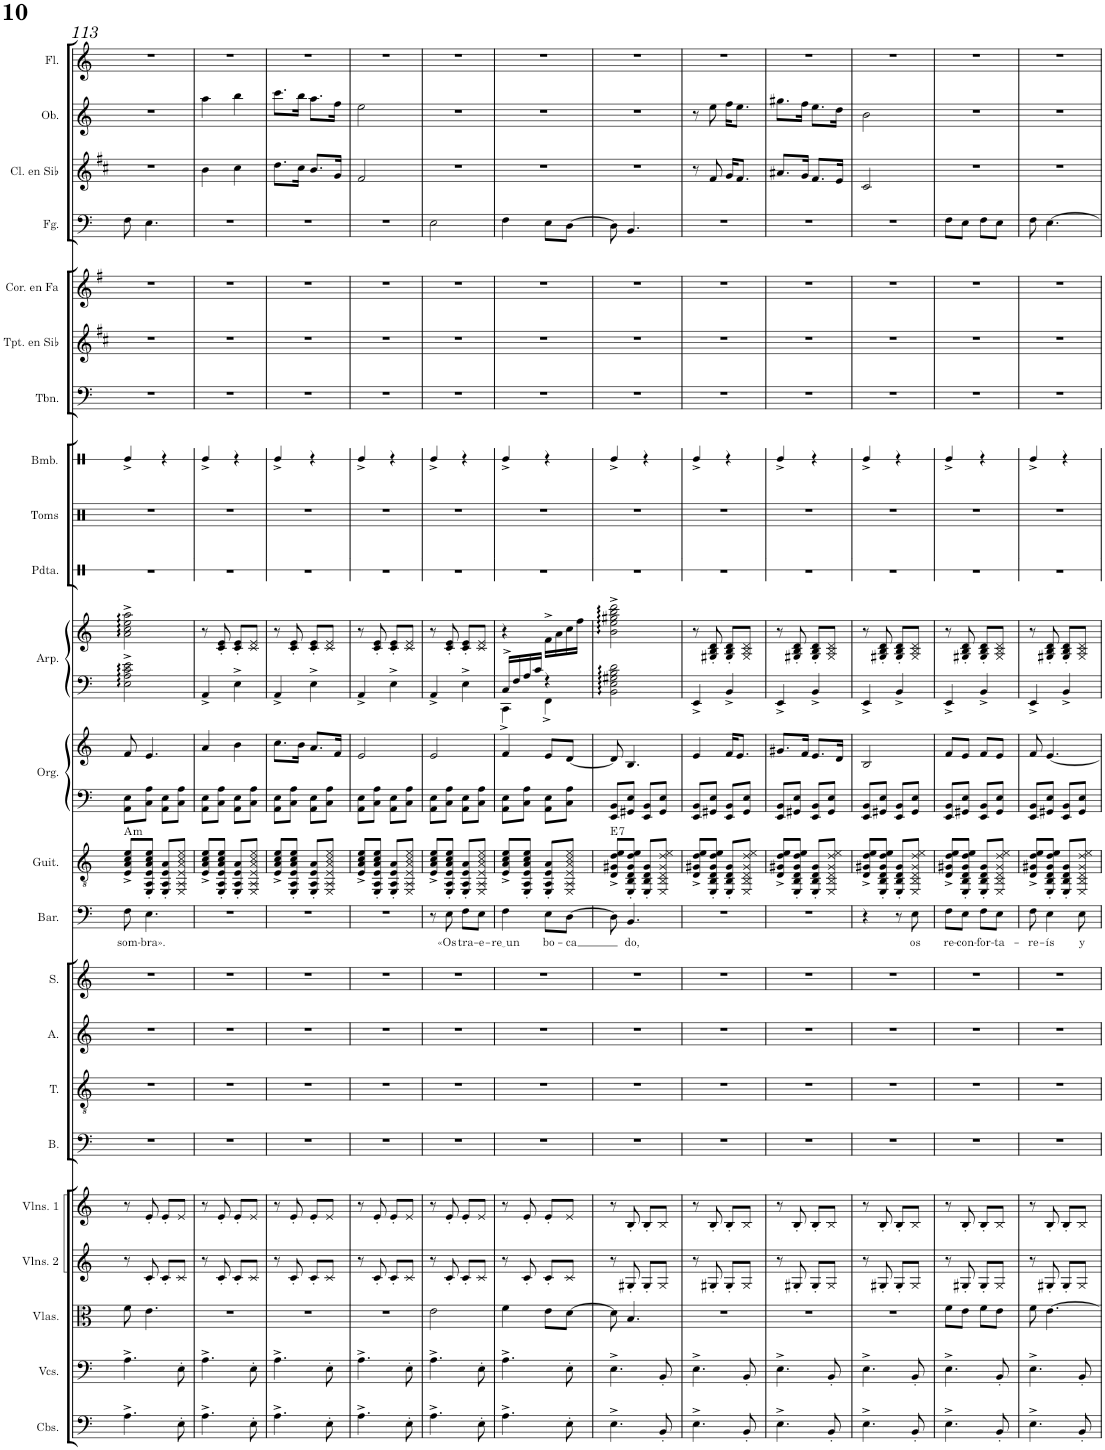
**kern	**kern	**kern	**kern	**kern	**kern	**kern	**kern	**kern	**kern	**text	**kern	**harte	**kern	**kern	**kern	**kern	**kern	**kern	**kern	**kern	**kern	**kern	**kern	**kern	**kern	**kern
*part23	*part22	*part21	*part20	*part19	*part18	*part17	*part16	*part15	*part14	*part14	*part13	*part13	*part12	*part12	*part11	*part11	*part10	*part9	*part8	*part7	*part6	*part5	*part4	*part3	*part2	*part1
*staff25	*staff24	*staff23	*staff22	*staff21	*staff20	*staff19	*staff18	*staff17	*staff16	*staff16	*staff15	*	*staff14	*staff13	*staff12	*staff11	*staff10	*staff9	*staff8	*staff7	*staff6	*staff5	*staff4	*staff3	*staff2	*staff1
*I"Contrabajos	*I"Violonchelos	*I"Violas	*I"Violines 2	*I"Violines 1	*I"Bajo	*I"Tenor	*I"Alto	*I"Soprano	*I"Barítono	*	*I"Guitarra clásica	*	*I"Órgano	*	*I"Arpa	*	*I"Pandereta	*I"Toms	*I"Bombo	*I"Trombón	*I"Trompeta en Sib	*I"Trompa en Fa	*I"Fagot	*I"Clarinete en Sib	*I"Oboe	*I"Flauta
*I'Cbs.	*I'Vcs.	*I'Vlas.	*I'Vlns. 2	*I'Vlns. 1	*I'B.	*I'T.	*I'A.	*I'S.	*I'Bar.	*	*I'Guit.	*	*	*	*I'Arp.	*	*I'Pdta.	*I'Toms	*I'Bmb.	*I'Tbn.	*I'Tpt. en Sib	*	*I'Fg.	*I'Cl. en Sib	*I'Ob.	*I'Fl.
!!LO:PB:g=z
*clefF4	*clefF4	*clefC3	*clefG2	*clefG2	*clefF4	*clefGv2	*clefG2	*clefG2	*clefF4	*	*clefGv2	*	*clefF4	*clefG2	*clefF4	*clefG2	*clefX	*clefX	*clefX	*clefF4	*clefG2	*clefG2	*clefF4	*clefG2	*clefG2	*clefG2
*Trd7c12	*	*	*	*	*	*	*	*	*	*	*	*	*	*	*	*	*	*	*	*	*Trd1c2	*Trd4c7	*	*Trd1c2	*	*
*k[]	*k[]	*k[]	*k[]	*k[]	*k[]	*k[]	*k[]	*k[]	*k[]	*	*k[]	*	*k[]	*k[]	*k[]	*k[]	*k[]	*k[]	*k[]	*k[]	*k[f#c#]	*k[f#]	*k[]	*k[f#c#]	*k[]	*k[]
*M2/4	*M2/4	*M2/4	*M2/4	*M2/4	*M2/4	*M2/4	*M2/4	*M2/4	*M2/4	*	*M2/4	*	*M2/4	*M2/4	*M2/4	*M2/4	*M2/4	*M2/4	*M2/4	*M2/4	*M2/4	*M2/4	*M2/4	*M2/4	*M2/4	*M2/4
=113	=113	=113	=113	=113	=113	=113	=113	=113	=113	=113	=113	=113	=113	=113	=113	=113	=113	=113	=113	=113	=113	=113	=113	=113	=113	=113
!	!	!	!	!	!	!	!	!	!	!LO:LY:b	!	!LO:H:kt=m	!	!	!	!	!	!	!	!	!	!	!	!	!	!
4.A^\	4.A^\	8f\	8r	8r	2r	2r	2r	2r	8F\	som-	8E/^ 8A/^ 8c/^ 8e/^L	A:min	8AA\ 8E\L	8f/	2E\^ 2A\^ 2c\^ 2e\^	2a\^ 2cc\^ 2ee\^ 2aa\^	2r	2r	4Re^/	2r	2r	2r	8F\	2r	2r	2r
!	!	!	!	!	!	!	!	!	!	!LO:LY:b	!	!	!	!	!	!	!	!	!	!	!	!	!	!	!	!
.	.	4.e\	8c'/	8e'/	.	.	.	.	4.E\	-bra».	8EE/' 8AA/' 8E/' 8A/' 8c/' 8e/'J	.	8C\ 8A\J	4.e/	.	.	.	.	.	.	.	.	4.E\	.	.	.
.	.	.	8c'/L	8e'/L	.	.	.	.	.	.	8EE/' 8AA/' 8E/' 8A/'L	.	8AA\ 8E\L	.	.	.	.	.	4r	.	.	.	.	.	.	.
8E'\	8E'\	.	8c/J	8e/J	.	.	.	.	.	.	8EE/ 8AA/ 8E/ 8A/ 8c/ 8e/J	.	8C\ 8A\J	.	.	.	.	.	.	.	.	.	.	.	.	.
=114	=114	=114	=114	=114	=114	=114	=114	=114	=114	=114	=114	=114	=114	=114	=114	=114	=114	=114	=114	=114	=114	=114	=114	=114	=114	=114
4.A^\	4.A^\	2r	8r	8r	2r	2r	2r	2r	2r	.	8E/^ 8A/^ 8c/^ 8e/^L	.	8AA\ 8E\L	4a/	4AA^/	8r	2r	2r	4Re^/	2r	2r	2r	2r	4b\	4aa\	2r
.	.	.	8c'/	8e'/	.	.	.	.	.	.	8EE/' 8AA/' 8E/' 8A/' 8c/' 8e/'J	.	8C\ 8A\J	.	.	8c/' 8e/'	.	.	.	.	.	.	.	.	.	.
.	.	.	8c'/L	8e'/L	.	.	.	.	.	.	8EE/' 8AA/' 8E/' 8A/'L	.	8AA\ 8E\L	4b\	4E^\	8c/' 8e/'L	.	.	4r	.	.	.	.	4cc#\	4bb\	.
8E'\	8E'\	.	8c/J	8e/J	.	.	.	.	.	.	8EE/ 8AA/ 8E/ 8A/ 8c/ 8e/J	.	8C\ 8A\J	.	.	8c/ 8e/J	.	.	.	.	.	.	.	.	.	.
=115	=115	=115	=115	=115	=115	=115	=115	=115	=115	=115	=115	=115	=115	=115	=115	=115	=115	=115	=115	=115	=115	=115	=115	=115	=115	=115
4.A^\	4.A^\	2r	8r	8r	2r	2r	2r	2r	2r	.	8E/^ 8A/^ 8c/^ 8e/^L	.	8AA\ 8E\L	8.cc\L	4AA^/	8r	2r	2r	4Re^/	2r	2r	2r	2r	8.dd\L	8.ccc\L	2r
.	.	.	8c'/	8e'/	.	.	.	.	.	.	8EE/' 8AA/' 8E/' 8A/' 8c/' 8e/'J	.	8C\ 8A\J	.	.	8c/' 8e/'	.	.	.	.	.	.	.	.	.	.
.	.	.	.	.	.	.	.	.	.	.	.	.	.	16b\Jk	.	.	.	.	.	.	.	.	.	16cc#\Jk	16bb\Jk	.
.	.	.	8c'/L	8e'/L	.	.	.	.	.	.	8EE/' 8AA/' 8E/' 8A/'L	.	8AA\ 8E\L	8.a/L	4E^\	8c/' 8e/'L	.	.	4r	.	.	.	.	8.b/L	8.aa\L	.
8E'\	8E'\	.	8c/J	8e/J	.	.	.	.	.	.	8EE/ 8AA/ 8E/ 8A/ 8c/ 8e/J	.	8C\ 8A\J	.	.	8c/ 8e/J	.	.	.	.	.	.	.	.	.	.
.	.	.	.	.	.	.	.	.	.	.	.	.	.	16f/Jk	.	.	.	.	.	.	.	.	.	16g/Jk	16ff\Jk	.
=116	=116	=116	=116	=116	=116	=116	=116	=116	=116	=116	=116	=116	=116	=116	=116	=116	=116	=116	=116	=116	=116	=116	=116	=116	=116	=116
4.A^\	4.A^\	2r	8r	8r	2r	2r	2r	2r	2r	.	8E/^ 8A/^ 8c/^ 8e/^L	.	8AA\ 8E\L	2e/	4AA^/	8r	2r	2r	4Re^/	2r	2r	2r	2r	2f#/	2ee\	2r
.	.	.	8c'/	8e'/	.	.	.	.	.	.	8EE/' 8AA/' 8E/' 8A/' 8c/' 8e/'J	.	8C\ 8A\J	.	.	8c/' 8e/'	.	.	.	.	.	.	.	.	.	.
.	.	.	8c'/L	8e'/L	.	.	.	.	.	.	8EE/' 8AA/' 8E/' 8A/'L	.	8AA\ 8E\L	.	4E^\	8c/' 8e/'L	.	.	4r	.	.	.	.	.	.	.
8E'\	8E'\	.	8c/J	8e/J	.	.	.	.	.	.	8EE/ 8AA/ 8E/ 8A/ 8c/ 8e/J	.	8C\ 8A\J	.	.	8c/ 8e/J	.	.	.	.	.	.	.	.	.	.
=117	=117	=117	=117	=117	=117	=117	=117	=117	=117	=117	=117	=117	=117	=117	=117	=117	=117	=117	=117	=117	=117	=117	=117	=117	=117	=117
4.A^\	4.A^\	2e\	8r	8r	2r	2r	2r	2r	8r	.	8E/^ 8A/^ 8c/^ 8e/^L	.	8AA\ 8E\L	2e/	4AA^/	8r	2r	2r	4Re^/	2r	2r	2r	2E\	2r	2r	2r
!	!	!	!	!	!	!	!	!	!	!LO:LY:b	!	!	!	!	!	!	!	!	!	!	!	!	!	!	!	!
.	.	.	8c'/	8e'/	.	.	.	.	8E\	«Os	8EE/' 8AA/' 8E/' 8A/' 8c/' 8e/'J	.	8C\ 8A\J	.	.	8c/' 8e/'	.	.	.	.	.	.	.	.	.	.
!	!	!	!	!	!	!	!	!	!	!LO:LY:b	!	!	!	!	!	!	!	!	!	!	!	!	!	!	!	!
.	.	.	8c'/L	8e'/L	.	.	.	.	8F\L	tra-	8EE/' 8AA/' 8E/' 8A/'L	.	8AA\ 8E\L	.	4E^\	8c/' 8e/'L	.	.	4r	.	.	.	.	.	.	.
!	!	!	!	!	!	!	!	!	!	!LO:LY:b	!	!	!	!	!	!	!	!	!	!	!	!	!	!	!	!
8E'\	8E'\	.	8c/J	8e/J	.	.	.	.	8E\J	-e-	8EE/ 8AA/ 8E/ 8A/ 8c/ 8e/J	.	8C\ 8A\J	.	.	8c/ 8e/J	.	.	.	.	.	.	.	.	.	.
=118	=118	=118	=118	=118	=118	=118	=118	=118	=118	=118	=118	=118	=118	=118	=118	=118	=118	=118	=118	=118	=118	=118	=118	=118	=118	=118
!	!	!	!	!	!	!	!	!	!	!LO:LY:b	!	!	!	!	!	!	!	!	!	!	!	!	!	!	!	!
*	*	*	*	*	*	*	*	*	*	*	*	*	*	*	*^	*	*	*	*	*	*	*	*	*	*	*
4.A^\	4.A^\	4f\	8r	8r	2r	2r	2r	2r	4F\	re un	8E/^ 8A/^ 8c/^ 8e/^L	.	8AA\ 8E\L	4f/	16C^/LL	4CC^\	4r	2r	2r	4Re^/	2r	2r	2r	4F\	2r	2r	2r
.	.	.	.	.	.	.	.	.	.	.	.	.	.	.	16F/	.	.	.	.	.	.	.	.	.	.	.	.
.	.	.	8c'/	8e'/	.	.	.	.	.	.	8EE/' 8AA/' 8E/' 8A/' 8c/' 8e/'J	.	8C\ 8A\J	.	16A/	.	.	.	.	.	.	.	.	.	.	.	.
.	.	.	.	.	.	.	.	.	.	.	.	.	.	.	16c/JJ	.	.	.	.	.	.	.	.	.	.	.	.
!	!	!	!	!	!	!	!	!	!	!LO:LY:b	!	!	!	!	!	!	!	!	!	!	!	!	!	!	!	!	!
.	.	8e\L	8c'/L	8e'/L	.	.	.	.	8E\L	bo-	8EE/' 8AA/' 8E/' 8A/'L	.	8AA\ 8E\L	8e/L	4r	4FF^\	16f^\LL	.	.	4r	.	.	.	8E\L	.	.	.
.	.	.	.	.	.	.	.	.	.	.	.	.	.	.	.	.	16a\	.	.	.	.	.	.	.	.	.	.
!	!	!	!	!	!	!	!	!	!	!LO:LY:b	!	!	!	!	!	!	!	!	!	!	!	!	!	!	!	!	!
8E'\	8E'\	[8d\J	8c/J	8e/J	.	.	.	.	[8D\J	-ca	8EE/ 8AA/ 8E/ 8A/ 8c/ 8e/J	.	8C\ 8A\J	[8d/J	.	.	16cc\	.	.	.	.	.	.	[8D\J	.	.	.
.	.	.	.	.	.	.	.	.	.	.	.	.	.	.	.	.	16ff\JJ	.	.	.	.	.	.	.	.	.	.
*	*	*	*	*	*	*	*	*	*	*	*	*	*	*	*v	*v	*	*	*	*	*	*	*	*	*	*	*
=119	=119	=119	=119	=119	=119	=119	=119	=119	=119	=119	=119	=119	=119	=119	=119	=119	=119	=119	=119	=119	=119	=119	=119	=119	=119	=119
!	!	!	!	!	!	!	!	!	!	!	!	!LO:H:kt=7	!	!	!	!	!	!	!	!	!	!	!	!	!	!
4.E^\	4.E^\	8d\]	8r	8r	2r	2r	2r	2r	8D\]	.	8D/^ 8G#X/^ 8d/^ 8e/^L	E:7	8EE/ 8BB/L	8d/]	2BB\ 2E\ 2G#X\ 2B\ 2d\	2b\^ 2ee\^ 2gg#X\^ 2bb\^ 2ddd\^	2r	2r	4Re^/	2r	2r	2r	8D\]	2r	2r	2r
!	!	!	!	!	!	!	!	!	!	!LO:LY:b	!	!	!	!	!	!	!	!	!	!	!	!	!	!	!	!
.	.	4.B/	8G#X'/	8B'/	.	.	.	.	4.BB/	do,	8EE/' 8BB/' 8D/' 8G#/' 8d/' 8e/'J	.	8GG#X/ 8E/J	4.B/	.	.	.	.	.	.	.	.	4.BB/	.	.	.
.	.	.	8G#'/L	8B'/L	.	.	.	.	.	.	8EE/' 8BB/' 8D/' 8G#/'L	.	8EE/ 8BB/L	.	.	.	.	.	4r	.	.	.	.	.	.	.
8BB'/	8BB'/	.	8G#/J	8B/J	.	.	.	.	.	.	8EE/ 8BB/ 8D/ 8G#/ 8d/ 8e/J	.	8GG#/ 8E/J	.	.	.	.	.	.	.	.	.	.	.	.	.
=120	=120	=120	=120	=120	=120	=120	=120	=120	=120	=120	=120	=120	=120	=120	=120	=120	=120	=120	=120	=120	=120	=120	=120	=120	=120	=120
4.E^\	4.E^\	2r	8r	8r	2r	2r	2r	2r	2r	.	8D/^ 8G#X/^ 8d/^ 8e/^L	.	8EE/ 8BB/L	4e/	4EE^/	8r	2r	2r	4Re^/	2r	2r	2r	2r	8r	8r	2r
.	.	.	8G#X'/	8B'/	.	.	.	.	.	.	8EE/' 8BB/' 8D/' 8G#/' 8d/' 8e/'J	.	8GG#X/ 8E/J	.	.	8G#X/' 8B/' 8d/'	.	.	.	.	.	.	.	8f#/	8ee\	.
.	.	.	8G#'/L	8B'/L	.	.	.	.	.	.	8EE/' 8BB/' 8D/' 8G#/'L	.	8EE/ 8BB/L	16f/KL	4BB^/	8G#/' 8B/' 8d/'L	.	.	4r	.	.	.	.	16g/KL	16ff\KL	.
.	.	.	.	.	.	.	.	.	.	.	.	.	.	8.e/J	.	.	.	.	.	.	.	.	.	8.f#/J	8.ee\J	.
8BB'/	8BB'/	.	8G#/J	8B/J	.	.	.	.	.	.	8EE/ 8BB/ 8D/ 8G#/ 8d/ 8e/J	.	8GG#/ 8E/J	.	.	8G#/ 8B/ 8d/J	.	.	.	.	.	.	.	.	.	.
=121	=121	=121	=121	=121	=121	=121	=121	=121	=121	=121	=121	=121	=121	=121	=121	=121	=121	=121	=121	=121	=121	=121	=121	=121	=121	=121
4.E^\	4.E^\	2r	8r	8r	2r	2r	2r	2r	2r	.	8D/^ 8G#X/^ 8d/^ 8e/^L	.	8EE/ 8BB/L	8.g#X/L	4EE^/	8r	2r	2r	4Re^/	2r	2r	2r	2r	8.a#X/L	8.gg#X\L	2r
.	.	.	8G#X'/	8B'/	.	.	.	.	.	.	8EE/' 8BB/' 8D/' 8G#/' 8d/' 8e/'J	.	8GG#X/ 8E/J	.	.	8G#X/' 8B/' 8d/'	.	.	.	.	.	.	.	.	.	.
.	.	.	.	.	.	.	.	.	.	.	.	.	.	16f/Jk	.	.	.	.	.	.	.	.	.	16g/Jk	16ff\Jk	.
.	.	.	8G#'/L	8B'/L	.	.	.	.	.	.	8EE/' 8BB/' 8D/' 8G#/'L	.	8EE/ 8BB/L	8.e/L	4BB^/	8G#/' 8B/' 8d/'L	.	.	4r	.	.	.	.	8.f#/L	8.ee\L	.
8BB'/	8BB'/	.	8G#/J	8B/J	.	.	.	.	.	.	8EE/ 8BB/ 8D/ 8G#/ 8d/ 8e/J	.	8GG#/ 8E/J	.	.	8G#/ 8B/ 8d/J	.	.	.	.	.	.	.	.	.	.
.	.	.	.	.	.	.	.	.	.	.	.	.	.	16d/Jk	.	.	.	.	.	.	.	.	.	16e/Jk	16dd\Jk	.
=122	=122	=122	=122	=122	=122	=122	=122	=122	=122	=122	=122	=122	=122	=122	=122	=122	=122	=122	=122	=122	=122	=122	=122	=122	=122	=122
4.E^\	4.E^\	2r	8r	8r	2r	2r	2r	2r	4r	.	8D/^ 8G#X/^ 8d/^ 8e/^L	.	8EE/ 8BB/L	2B/	4EE^/	8r	2r	2r	4Re^/	2r	2r	2r	2r	2c#/	2b\	2r
.	.	.	8G#X'/	8B'/	.	.	.	.	.	.	8EE/' 8BB/' 8D/' 8G#/' 8d/' 8e/'J	.	8GG#X/ 8E/J	.	.	8G#X/' 8B/' 8d/'	.	.	.	.	.	.	.	.	.	.
.	.	.	8G#'/L	8B'/L	.	.	.	.	8r	.	8EE/' 8BB/' 8D/' 8G#/'L	.	8EE/ 8BB/L	.	4BB^/	8G#/' 8B/' 8d/'L	.	.	4r	.	.	.	.	.	.	.
!	!	!	!	!	!	!	!	!	!	!LO:LY:b	!	!	!	!	!	!	!	!	!	!	!	!	!	!	!	!
8BB'/	8BB'/	.	8G#/J	8B/J	.	.	.	.	8E\	os	8EE/ 8BB/ 8D/ 8G#/ 8d/ 8e/J	.	8GG#/ 8E/J	.	.	8G#/ 8B/ 8d/J	.	.	.	.	.	.	.	.	.	.
=123	=123	=123	=123	=123	=123	=123	=123	=123	=123	=123	=123	=123	=123	=123	=123	=123	=123	=123	=123	=123	=123	=123	=123	=123	=123	=123
!	!	!	!	!	!	!	!	!	!	!LO:LY:b	!	!	!	!	!	!	!	!	!	!	!	!	!	!	!	!
4.E^\	4.E^\	8f\L	8r	8r	2r	2r	2r	2r	8F\L	re-	8D/^ 8G#X/^ 8d/^ 8e/^L	.	8EE/ 8BB/L	8f/L	4EE^/	8r	2r	2r	4Re^/	2r	2r	2r	8F\L	2r	2r	2r
!	!	!	!	!	!	!	!	!	!	!LO:LY:b	!	!	!	!	!	!	!	!	!	!	!	!	!	!	!	!
.	.	8e\J	8G#X'/	8B'/	.	.	.	.	8E\J	-con-	8EE/' 8BB/' 8D/' 8G#/' 8d/' 8e/'J	.	8GG#X/ 8E/J	8e/J	.	8G#X/' 8B/' 8d/'	.	.	.	.	.	.	8E\J	.	.	.
!	!	!	!	!	!	!	!	!	!	!LO:LY:b	!	!	!	!	!	!	!	!	!	!	!	!	!	!	!	!
.	.	8f\L	8G#'/L	8B'/L	.	.	.	.	8F\L	-for-	8EE/' 8BB/' 8D/' 8G#/'L	.	8EE/ 8BB/L	8f/L	4BB^/	8G#/' 8B/' 8d/'L	.	.	4r	.	.	.	8F\L	.	.	.
!	!	!	!	!	!	!	!	!	!	!LO:LY:b	!	!	!	!	!	!	!	!	!	!	!	!	!	!	!	!
8BB'/	8BB'/	8e\J	8G#/J	8B/J	.	.	.	.	8E\J	-ta-	8EE/ 8BB/ 8D/ 8G#/ 8d/ 8e/J	.	8GG#/ 8E/J	8e/J	.	8G#/ 8B/ 8d/J	.	.	.	.	.	.	8E\J	.	.	.
=124	=124	=124	=124	=124	=124	=124	=124	=124	=124	=124	=124	=124	=124	=124	=124	=124	=124	=124	=124	=124	=124	=124	=124	=124	=124	=124
!	!	!	!	!	!	!	!	!	!	!LO:LY:b	!	!	!	!	!	!	!	!	!	!	!	!	!	!	!	!
4.E^\	4.E^\	8f\	8r	8r	2r	2r	2r	2r	8F\	-re-	8D/^ 8G#X/^ 8d/^ 8e/^L	.	8EE/ 8BB/L	8f/	4EE^/	8r	2r	2r	4Re^/	2r	2r	2r	8F\	2r	2r	2r
!	!	!	!	!	!	!	!	!	!	!LO:LY:b	!	!	!	!	!	!	!	!	!	!	!	!	!	!	!	!
.	.	[4.e\	8G#X'/	8B'/	.	.	.	.	4E\	-ís	8EE/' 8BB/' 8D/' 8G#/' 8d/' 8e/'J	.	8GG#X/ 8E/J	[4.e/	.	8G#X/' 8B/' 8d/'	.	.	.	.	.	.	[4.E\	.	.	.
.	.	.	8G#'/L	8B'/L	.	.	.	.	.	.	8EE/' 8BB/' 8D/' 8G#/'L	.	8EE/ 8BB/L	.	4BB^/	8G#/' 8B/' 8d/'L	.	.	4r	.	.	.	.	.	.	.
!	!	!	!	!	!	!	!	!	!	!LO:LY:b	!	!	!	!	!	!	!	!	!	!	!	!	!	!	!	!
8BB'/	8BB'/	.	8G#/J	8B/J	.	.	.	.	8E\	y	8EE/ 8BB/ 8D/ 8G#/ 8d/ 8e/J	.	8GG#/ 8E/J	.	.	8G#/ 8B/ 8d/J	.	.	.	.	.	.	.	.	.	.
=	=	=	=	=	=	=	=	=	=	=	=	=	=	=	=	=	=	=	=	=	=	=	=	=	=	=
*-	*-	*-	*-	*-	*-	*-	*-	*-	*-	*-	*-	*-	*-	*-	*-	*-	*-	*-	*-	*-	*-	*-	*-	*-	*-	*-
